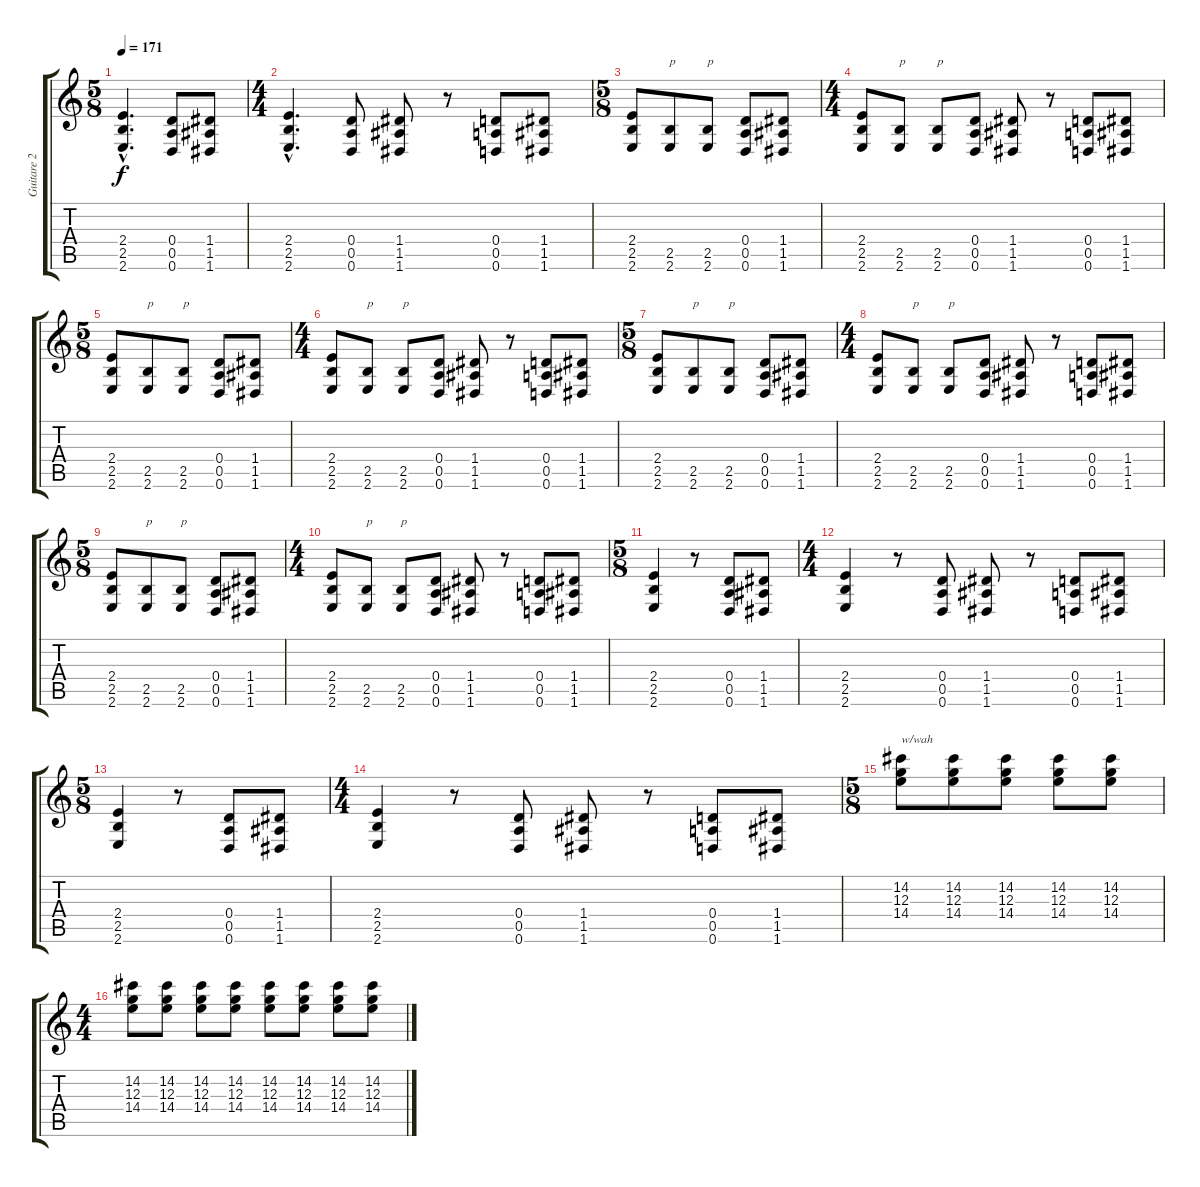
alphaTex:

\track ("Guitare 2" "Guitare 2") {instrument distortionguitar}
\staff {score tabs}
\tuning (E4 B3 G3 D3 A2 D2) {hide}
\ts (5 8)
\tempo 171
\clef g2
\ks c
(2.4{hac} 2.5{hac} 2.6{hac}).4{d dy f} (0.4 0.5 0.6).8 (1.4 1.5 1.6).8 |
\ts (4 4)
(2.4{hac} 2.5{hac} 2.6{hac}).4{d} (0.4 0.5 0.6).8 (1.4 1.5 1.6).8 r.8 (0.4 0.5 0.6).8 (1.4 1.5 1.6).8 |
\ts (5 8)
(2.4 2.5 2.6).8 (2.5 2.6).8{txt "p"} (2.5 2.6).8{txt "p"} (0.4 0.5 0.6).8 (1.4 1.5 1.6).8 |
\ts (4 4)
(2.4 2.5 2.6).8 (2.5 2.6).8{txt "p"} (2.5 2.6).8{txt "p"} (0.4 0.5 0.6).8 (1.4 1.5 1.6).8 r.8 (0.4 0.5 0.6).8 (1.4 1.5 1.6).8 |
\ts (5 8)
(2.4 2.5 2.6).8 (2.5 2.6).8{txt "p"} (2.5 2.6).8{txt "p"} (0.4 0.5 0.6).8 (1.4 1.5 1.6).8 |
\ts (4 4)
(2.4 2.5 2.6).8 (2.5 2.6).8{txt "p"} (2.5 2.6).8{txt "p"} (0.4 0.5 0.6).8 (1.4 1.5 1.6).8 r.8 (0.4 0.5 0.6).8 (1.4 1.5 1.6).8 |
\ts (5 8)
(2.4 2.5 2.6).8 (2.5 2.6).8{txt "p"} (2.5 2.6).8{txt "p"} (0.4 0.5 0.6).8 (1.4 1.5 1.6).8 |
\ts (4 4)
(2.4 2.5 2.6).8 (2.5 2.6).8{txt "p"} (2.5 2.6).8{txt "p"} (0.4 0.5 0.6).8 (1.4 1.5 1.6).8 r.8 (0.4 0.5 0.6).8 (1.4 1.5 1.6).8 |
\ts (5 8)
(2.4 2.5 2.6).8 (2.5 2.6).8{txt "p"} (2.5 2.6).8{txt "p"} (0.4 0.5 0.6).8 (1.4 1.5 1.6).8 |
\ts (4 4)
(2.4 2.5 2.6).8 (2.5 2.6).8{txt "p"} (2.5 2.6).8{txt "p"} (0.4 0.5 0.6).8 (1.4 1.5 1.6).8 r.8 (0.4 0.5 0.6).8 (1.4 1.5 1.6).8 |
\ts (5 8)
(2.4 2.5 2.6).4 r.8 (0.4 0.5 0.6).8 (1.4 1.5 1.6).8 |
\ts (4 4)
(2.4 2.5 2.6).4 r.8 (0.4 0.5 0.6).8 (1.4 1.5 1.6).8 r.8 (0.4 0.5 0.6).8 (1.4 1.5 1.6).8 |
\ts (5 8)
(2.4 2.5 2.6).4 r.8 (0.4 0.5 0.6).8 (1.4 1.5 1.6).8 |
\ts (4 4)
(2.4 2.5 2.6).4 r.8 (0.4 0.5 0.6).8 (1.4 1.5 1.6).8 r.8 (0.4 0.5 0.6).8 (1.4 1.5 1.6).8 |
\ts (5 8)
(14.2 12.3 14.4).8{txt "w/wah"} (14.2 12.3 14.4).8 (14.2 12.3 14.4).8 (14.2 12.3 14.4).8 (14.2 12.3 14.4).8 |
\ts (4 4)
(14.2 12.3 14.4).8 (14.2 12.3 14.4).8 (14.2 12.3 14.4).8 (14.2 12.3 14.4).8 (14.2 12.3 14.4).8 (14.2 12.3 14.4).8 (14.2 12.3 14.4).8 (14.2 12.3 14.4).8
